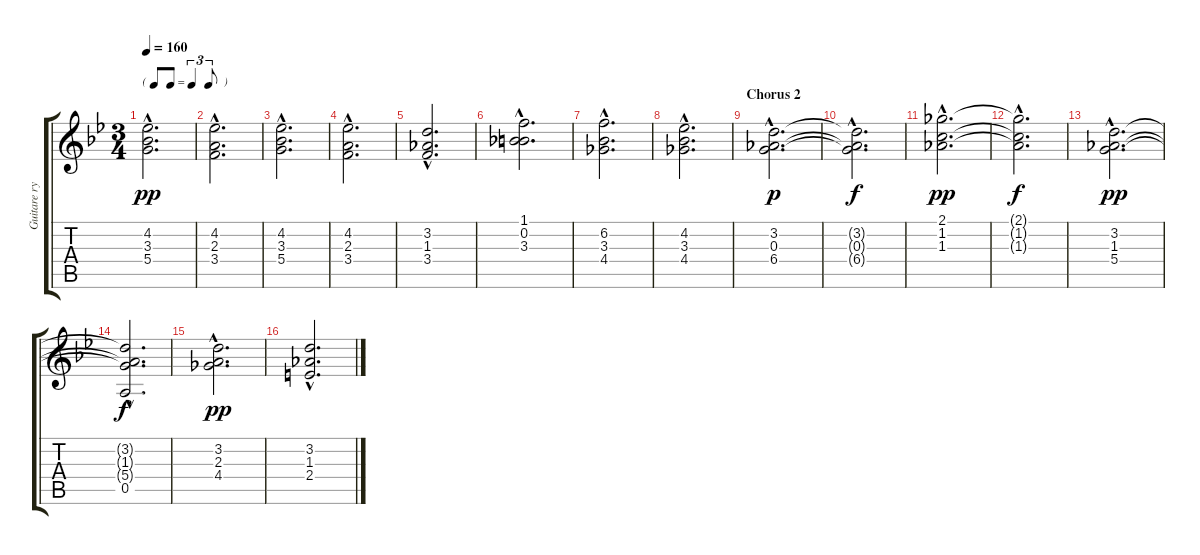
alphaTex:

\track ("Guitare rythmique" "Guitare ry") {instrument electricguitarjazz}
\staff {score tabs}
\tuning (E4 B3 G3 D3 A2 E2) {hide}
\ts (3 4)
\tf triplet8th
\tempo 160
\clef g2
\ks bb
(4.2{hac} 3.3 5.4{hac}).2{d dy pp} |
(4.2{hac} 2.3 3.4{hac}).2{d} |
(4.2{hac} 3.3 5.4{hac}).2{d} |
(4.2{hac} 2.3 3.4{hac}).2{d} |
(3.2{hac} 1.3 3.4{hac}).2{d} |
(1.1{hac} 0.2 3.3{hac}).2{d} |
(6.2{hac} 3.3 4.4{hac}).2{d} |
(4.2{hac} 3.3 4.4{hac}).2{d} |
\section ("" "Chorus 2")
(3.2{hac} 0.3{hac} 6.4{hac}).2{d dy p} |
(3.2{hac t} 0.3{hac t} 6.4{hac t}).2{d dy f} |
(2.1{hac} 1.2{hac} 1.3{hac}).2{d dy pp} |
(2.1{hac t} 1.2{hac t} 1.3{hac t}).2{d dy f} |
(3.2{hac} 1.3{hac} 5.4{hac}).2{d dy pp} |
(3.2{hac t} 1.3{hac t} 5.4{hac t} 0.5{hac}).2{d dy f} |
(3.2{hac} 2.3 4.4{hac}).2{d dy pp} |
(3.2{hac} 1.3 2.4{hac}).2{d}
